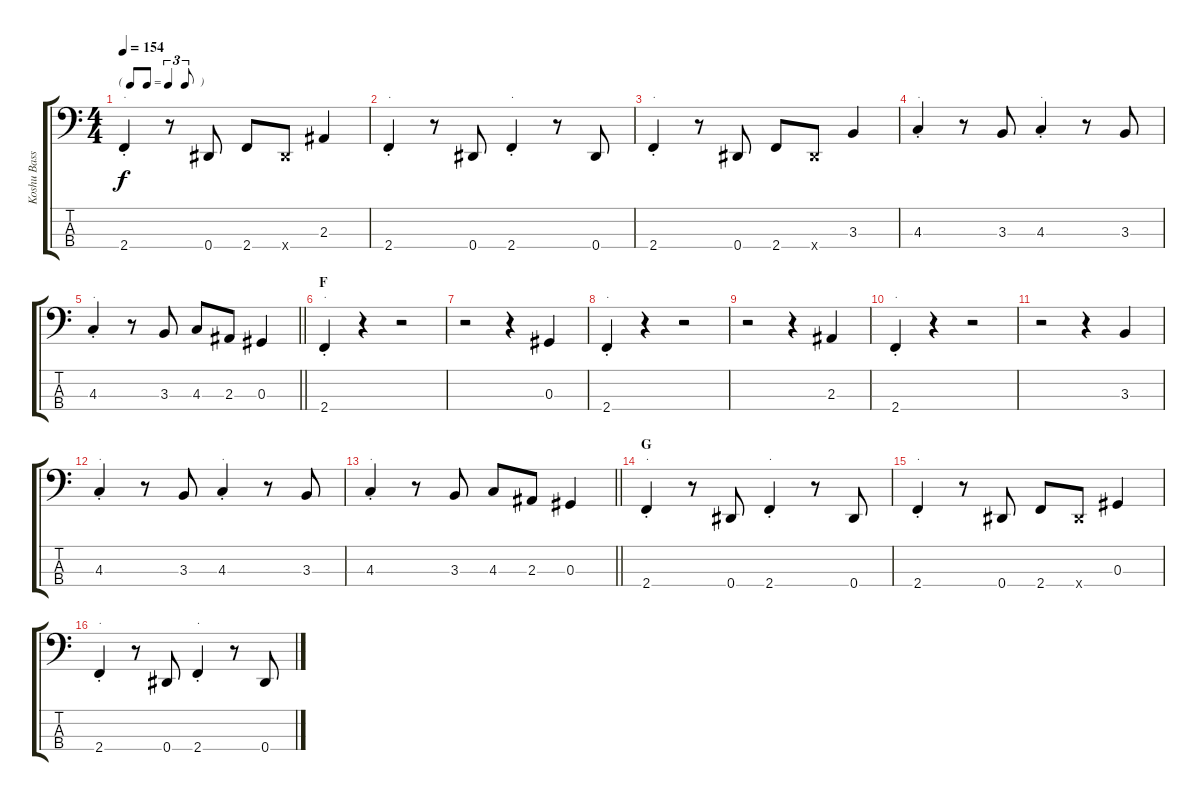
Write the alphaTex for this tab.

\track ("Koshu Bass" "Koshu Bass") {instrument electricbassfinger}
\staff {score tabs}
\tuning (Gb2 Db2 Ab1 Eb1) {hide}
\ts (4 4)
\tf triplet8th
\tempo 154
\clef f4
\ks c
2.4{st}.4{txt "." dy f} r.8 0.4.8 2.4.8 0.4{x}.8 2.3.4 |
2.4{st}.4{txt "."} r.8 0.4.8 2.4{st}.4{txt "."} r.8 0.4.8 |
2.4{st}.4{txt "."} r.8 0.4.8 2.4.8 0.4{x}.8 3.3.4 |
4.3{st}.4{txt "."} r.8 3.3.8 4.3{st}.4{txt "."} r.8 3.3.8 |
\barLineRight lightlight
4.3{st}.4{txt "."} r.8 3.3.8 4.3.8 2.3.8 0.3.4 |
\section ("" "F")
2.4{st}.4{txt "."} r.4 r.2 |
r.2 r.4 0.3.4 |
2.4{st}.4{txt "."} r.4 r.2 |
r.2 r.4 2.3.4 |
2.4{st}.4{txt "."} r.4 r.2 |
r.2 r.4 3.3.4 |
4.3{st}.4{txt "."} r.8 3.3.8 4.3{st}.4{txt "."} r.8 3.3.8 |
\barLineRight lightlight
4.3{st}.4{txt "."} r.8 3.3.8 4.3.8 2.3.8 0.3.4 |
\section ("" "G")
2.4{st}.4{txt "."} r.8 0.4.8 2.4{st}.4{txt "."} r.8 0.4.8 |
2.4{st}.4{txt "."} r.8 0.4.8 2.4.8 0.4{x}.8 0.3.4 |
2.4{st}.4{txt "."} r.8 0.4.8 2.4{st}.4{txt "."} r.8 0.4.8
